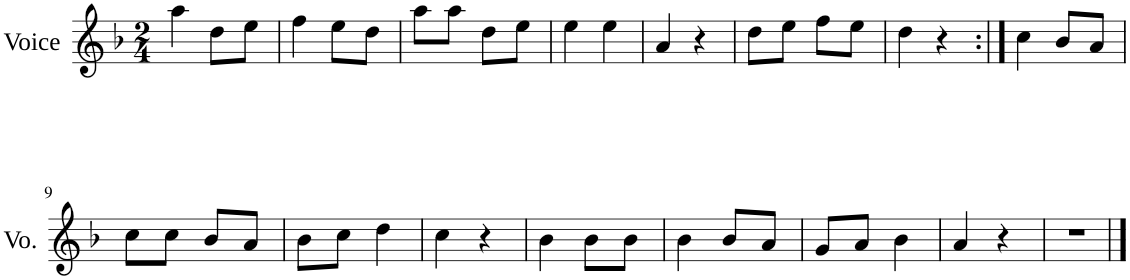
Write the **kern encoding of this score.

**kern
*part1
*staff1
*I"Voice
*I'Vo.
*clefG2
*k[b-]
*M2/4
=1
4aa\
8dd\L
8ee\J
=2
4ff\
8ee\L
8dd\J
=3
8aa\L
8aa\J
8dd\L
8ee\J
=4
4ee\
4ee\
=5
4a/
4r
=6
8dd\L
8ee\J
8ff\L
8ee\J
=7
4dd\
4r
=8:|!
4cc\
8b-/L
8a/J
!!LO:LB:g=z
=9
8cc\L
8cc\J
8b-/L
8a/J
=10
8b-\L
8cc\J
4dd\
=11
4cc\
4r
=12
4b-\
8b-\L
8b-\J
=13
4b-\
8b-/L
8a/J
=14
8g/L
8a/J
4b-\
=15
4a/
4r
=16
2r
==
*-
